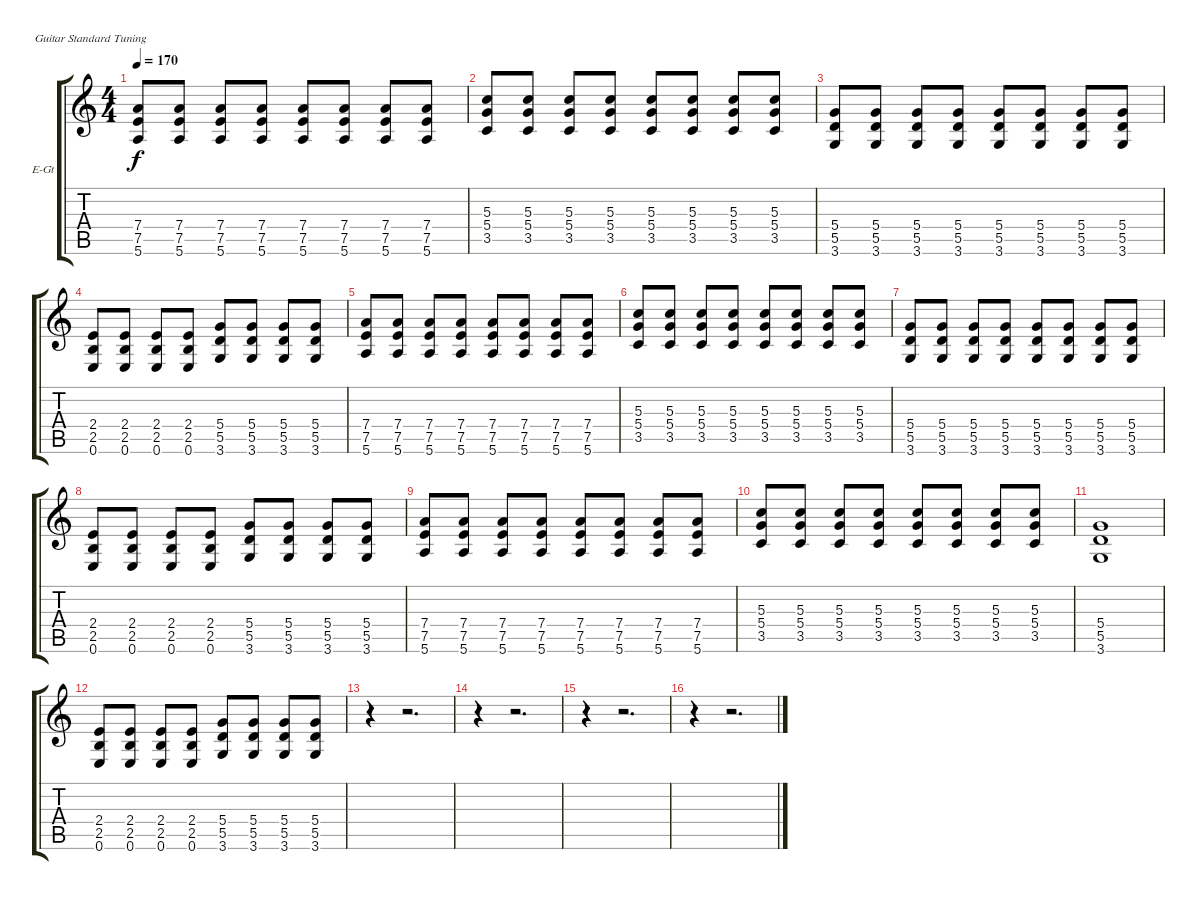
\bracketExtendMode groupsimilarinstruments
\firstSystemTrackNameOrientation horizontal
\otherSystemsTrackNameOrientation horizontal
\track ("Guitar 1" "E-Gt") {instrument overdrivenguitar}
\staff {score tabs}
\tuning (E4 B3 G3 D3 A2 E2)
\ts (4 4)
\tempo 170
\clef g2
\ks c
(7.4 7.5 5.6).8{dy f} (7.4 7.5 5.6).8 (7.4 7.5 5.6).8 (7.4 7.5 5.6).8 (7.4 7.5 5.6).8 (7.4 7.5 5.6).8 (7.4 7.5 5.6).8 (7.4 7.5 5.6).8 |
(5.3 5.4 3.5).8 (5.3 5.4 3.5).8 (5.3 5.4 3.5).8 (5.3 5.4 3.5).8 (5.3 5.4 3.5).8 (5.3 5.4 3.5).8 (5.3 5.4 3.5).8 (5.3 5.4 3.5).8 |
(5.4 5.5 3.6).8 (5.4 5.5 3.6).8 (5.4 5.5 3.6).8 (5.4 5.5 3.6).8 (5.4 5.5 3.6).8 (5.4 5.5 3.6).8 (5.4 5.5 3.6).8 (5.4 5.5 3.6).8 |
(2.4 2.5 0.6).8 (2.4 2.5 0.6).8 (2.4 2.5 0.6).8 (2.4 2.5 0.6).8 (5.4 5.5 3.6).8 (5.4 5.5 3.6).8 (5.4 5.5 3.6).8 (5.4 5.5 3.6).8 |
(7.4 7.5 5.6).8 (7.4 7.5 5.6).8 (7.4 7.5 5.6).8 (7.4 7.5 5.6).8 (7.4 7.5 5.6).8 (7.4 7.5 5.6).8 (7.4 7.5 5.6).8 (7.4 7.5 5.6).8 |
(5.3 5.4 3.5).8 (5.3 5.4 3.5).8 (5.3 5.4 3.5).8 (5.3 5.4 3.5).8 (5.3 5.4 3.5).8 (5.3 5.4 3.5).8 (5.3 5.4 3.5).8 (5.3 5.4 3.5).8 |
(5.4 5.5 3.6).8 (5.4 5.5 3.6).8 (5.4 5.5 3.6).8 (5.4 5.5 3.6).8 (5.4 5.5 3.6).8 (5.4 5.5 3.6).8 (5.4 5.5 3.6).8 (5.4 5.5 3.6).8 |
(2.4 2.5 0.6).8 (2.4 2.5 0.6).8 (2.4 2.5 0.6).8 (2.4 2.5 0.6).8 (5.4 5.5 3.6).8 (5.4 5.5 3.6).8 (5.4 5.5 3.6).8 (5.4 5.5 3.6).8 |
(7.4 7.5 5.6).8 (7.4 7.5 5.6).8 (7.4 7.5 5.6).8 (7.4 7.5 5.6).8 (7.4 7.5 5.6).8 (7.4 7.5 5.6).8 (7.4 7.5 5.6).8 (7.4 7.5 5.6).8 |
(5.3 5.4 3.5).8 (5.3 5.4 3.5).8 (5.3 5.4 3.5).8 (5.3 5.4 3.5).8 (5.3 5.4 3.5).8 (5.3 5.4 3.5).8 (5.3 5.4 3.5).8 (5.3 5.4 3.5).8 |
(5.4 5.5 3.6).1 |
(2.4 2.5 0.6).8 (2.4 2.5 0.6).8 (2.4 2.5 0.6).8 (2.4 2.5 0.6).8 (5.4 5.5 3.6).8 (5.4 5.5 3.6).8 (5.4 5.5 3.6).8 (5.4 5.5 3.6).8 |
r.4 r.2{d} |
r.4 r.2{d} |
r.4 r.2{d} |
r.4 r.2{d}
